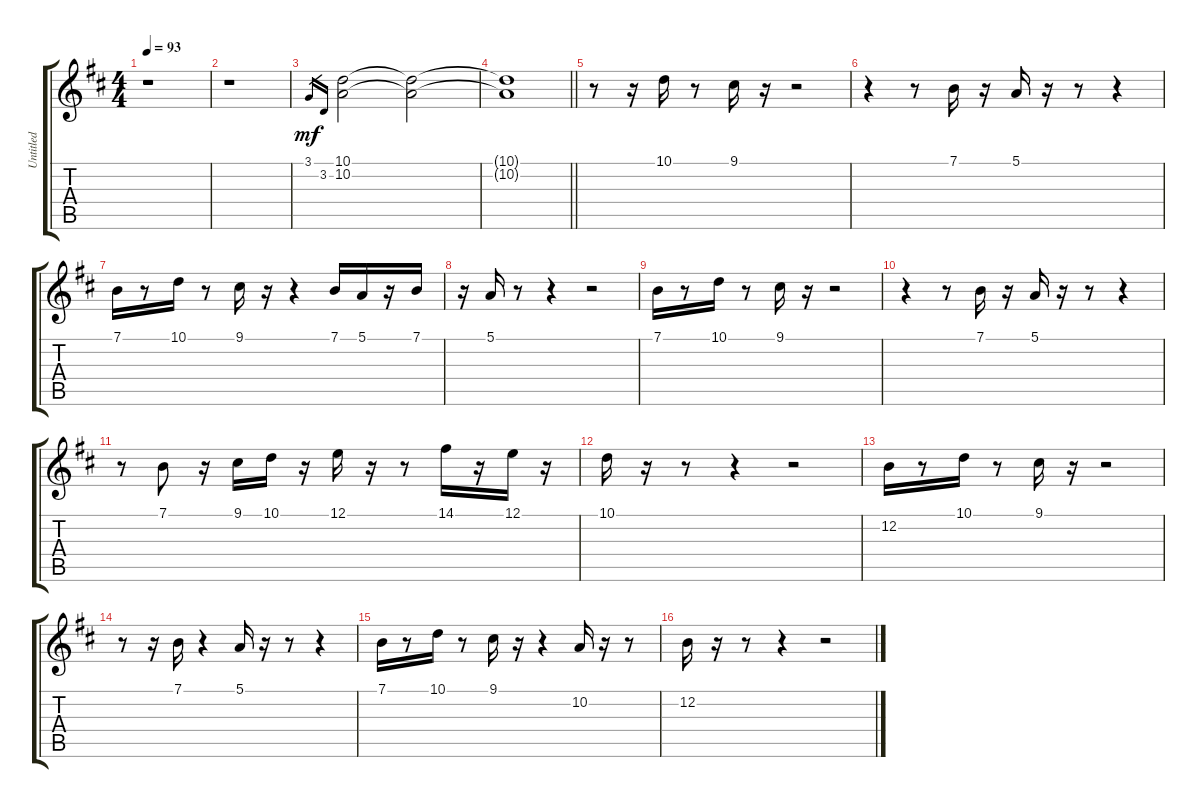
\track ("Untitled" "Untitled") {instrument fx3crystal}
\staff {score tabs}
\tuning (E4 B3 G3 D3 A2 E2) {hide}
\ts (4 4)
\tempo 93
\clef g2
\ks d
r.1{dy mf instrument fx3crystal} |
r.1 |
3.1.16{gr} 3.2.16{gr} (10.1 10.2).2 (10.1{t} 10.2{t}).2 |
\barLineRight lightlight
(10.1{t} 10.2{t}).1 |
r.8 r.16 10.1.16 r.8 9.1.16 r.16 r.2 |
r.4 r.8 7.1.16 r.16 5.1.16 r.16 r.8 r.4 |
7.1.16 r.8 10.1.16 r.8 9.1.16 r.16 r.4 7.1.16 5.1.16 r.16 7.1.16 |
r.16 5.1.16 r.8 r.4 r.2 |
7.1.16 r.8 10.1.16 r.8 9.1.16 r.16 r.2 |
r.4 r.8 7.1.16 r.16 5.1.16 r.16 r.8 r.4 |
r.8 7.1.8 r.16 9.1.16 10.1.16 r.16 12.1.16 r.16 r.8 14.1.16 r.16 12.1.16 r.16 |
10.1.16 r.16 r.8 r.4 r.2 |
12.2.16 r.8 10.1.16 r.8 9.1.16 r.16 r.2 |
r.8 r.16 7.1.16 r.4 5.1.16 r.16 r.8 r.4 |
7.1.16 r.8 10.1.16 r.8 9.1.16 r.16 r.4 10.2.16 r.16 r.8 |
12.2.16 r.16 r.8 r.4 r.2
